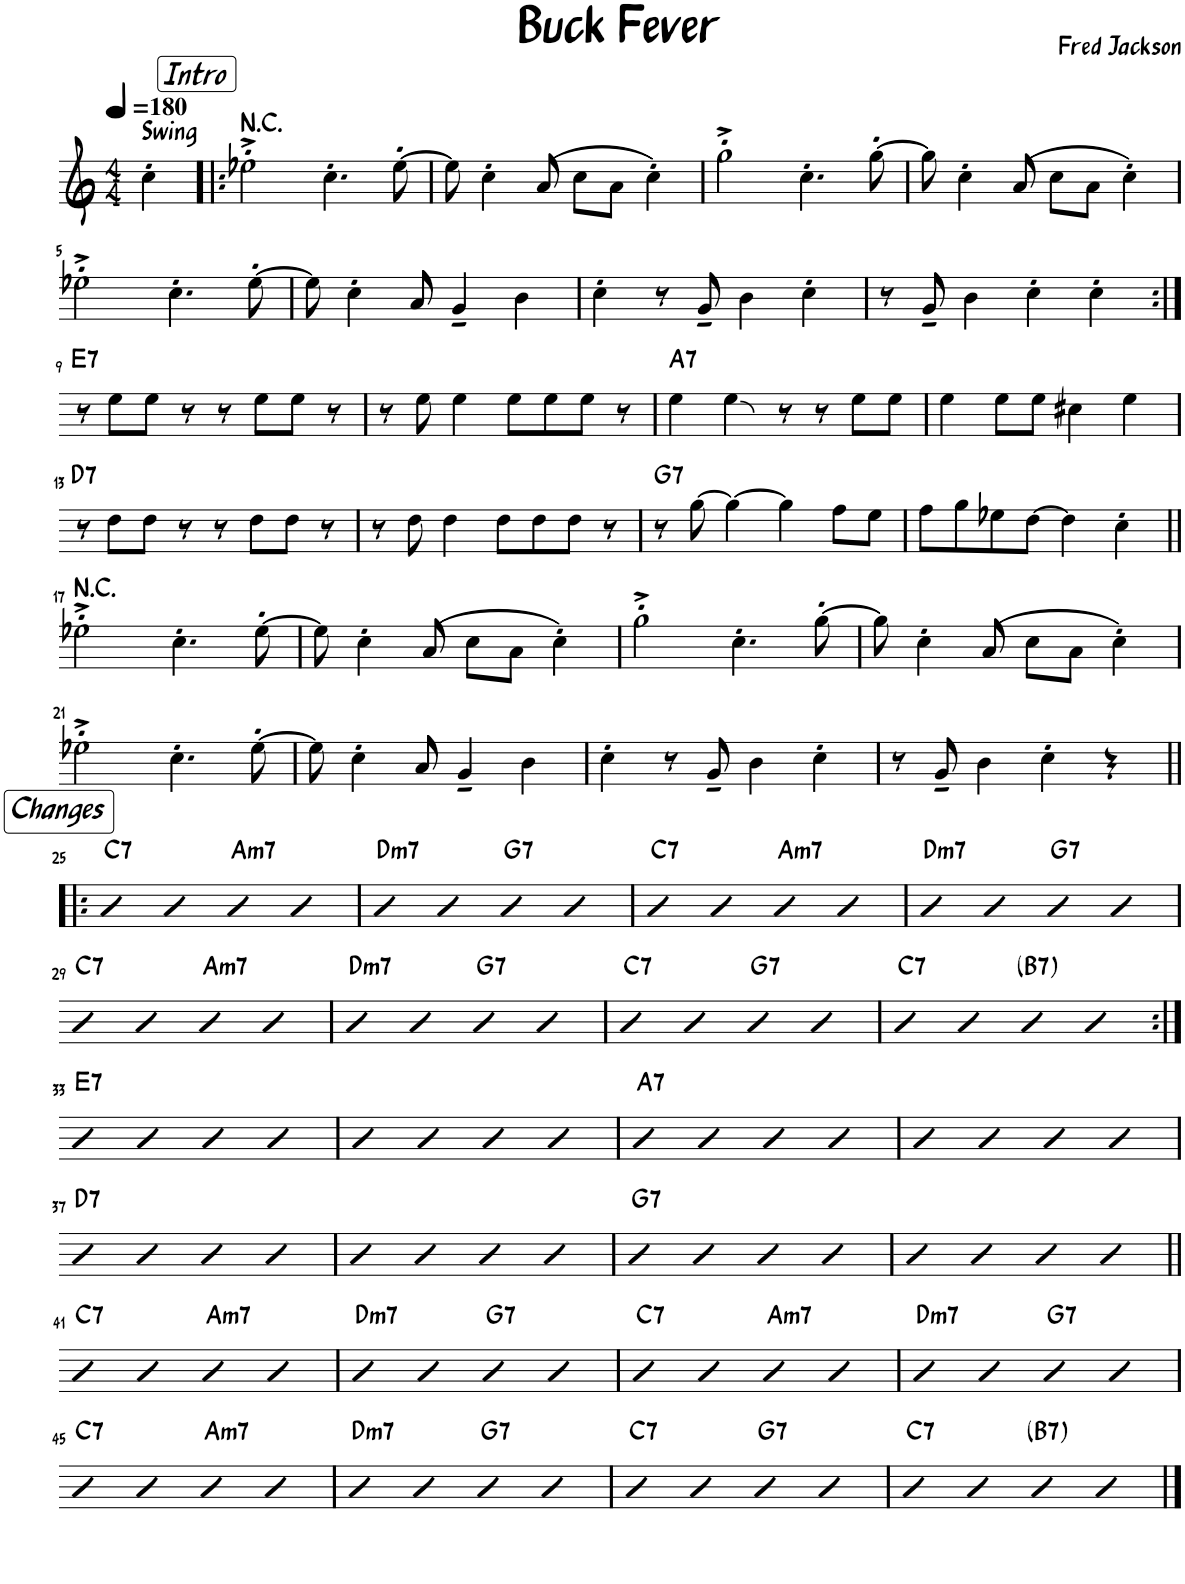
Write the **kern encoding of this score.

**kern	**harte
*part1	*part1
*staff1	*
*I"Tenor Saxophone	*
*I'T. Sax.	*
*clefG2	*
*Trd8c14	*
*k[]	*
*M4/4	*
*MM180	*
=	=
!LO:TX:a:t=Swing	!
4cc'\	.
!!LO:REH:place=s1:a:i:fs=14:t=Intro
=1!|:	=1!|:
!	!LO:H:kt=N.C.
2ee-X'^\	N
4.cc'\	.
[8ee-'\	.
=2	=2
8ee-\]	.
4cc'\	.
(8a/	.
8cc\L	.
8a\J	.
4cc'\)	.
=3	=3
2gg'^\	.
4.cc'\	.
[8gg'\	.
=4	=4
8gg\]	.
4cc'\	.
(8a/	.
8cc\L	.
8a\J	.
4cc'\)	.
!!LO:LB:g=z
=5	=5
2ee-X'^\	.
4.cc'\	.
[8ee-'\	.
=6	=6
8ee-\]	.
4cc'\	.
8a/	.
4g~/	.
4b\	.
=7	=7
4cc'\	.
8r	.
8g~/	.
4b\	.
4cc'\	.
=8	=8
8r	.
8g~/	.
4b\	.
4cc'\	.
4cc'\	.
!!LO:LB:g=z
=9:|!	=9:|!
!	!LO:H:kt=7
8r	E:7
8ee\L	.
8ee\J	.
8r	.
8r	.
8ee\L	.
8ee\J	.
8r	.
=10	=10
8r	.
8ee\	.
4ee\	.
8ee\L	.
8ee\	.
8ee\J	.
8r	.
=11	=11
!	!LO:H:kt=7
4ee\	A:7
4ee\	.
8r	.
8r	.
8ee\L	.
8ee\J	.
=12	=12
4ee\	.
8ee\L	.
8ee\J	.
4cc#X\	.
4ee\	.
!!LO:LB:g=z
=13	=13
!	!LO:H:kt=7
8r	D:7
8dd\L	.
8dd\J	.
8r	.
8r	.
8dd\L	.
8dd\J	.
8r	.
=14	=14
8r	.
8dd\	.
4dd\	.
8dd\L	.
8dd\	.
8dd\J	.
8r	.
=15	=15
!	!LO:H:kt=7
8r	G:7
[8gg\	.
4gg\_	.
4gg\]	.
8ff\L	.
8ee\J	.
=16	=16
8ff\L	.
8gg\	.
8ee-X\	.
[8dd\J	.
4dd\]	.
4cc'\	.
!!LO:LB:g=z
=17||	=17||
!	!LO:H:kt=N.C.
2ee-X'^\	N
4.cc'\	.
[8ee-'\	.
=18	=18
8ee-\]	.
4cc'\	.
(8a/	.
8cc\L	.
8a\J	.
4cc'\)	.
=19	=19
2gg'^\	.
4.cc'\	.
[8gg'\	.
=20	=20
8gg\]	.
4cc'\	.
(8a/	.
8cc\L	.
8a\J	.
4cc'\)	.
!!LO:LB:g=z
=21	=21
2ee-X'^\	.
4.cc'\	.
[8ee-'\	.
=22	=22
8ee-\]	.
4cc'\	.
8a/	.
4g~/	.
4b\	.
=23	=23
4cc'\	.
8r	.
8g~/	.
4b\	.
4cc'\	.
=24	=24
8r	.
8g~/	.
4b\	.
4cc'\	.
4r	.
!!LO:LB:g=z
!!LO:REH:place=s1:a:i:fs=14:t=Changes
=25!|:	=25!|:
!	!LO:H:kt=7
4b	C:7
4b	.
!	!LO:H:kt=m7
4b	A:min7
4b	.
=26	=26
!	!LO:H:kt=m7
4b	D:min7
4b	.
!	!LO:H:kt=7
4b	G:7
4b	.
=27	=27
!	!LO:H:kt=7
4b	C:7
4b	.
!	!LO:H:kt=m7
4b	A:min7
4b	.
=28	=28
!	!LO:H:kt=m7
4b	D:min7
4b	.
!	!LO:H:kt=7
4b	G:7
4b	.
!!LO:LB:g=z
=29	=29
!	!LO:H:kt=7
4b	C:7
4b	.
!	!LO:H:kt=m7
4b	A:min7
4b	.
=30	=30
!	!LO:H:kt=m7
4b	D:min7
4b	.
!	!LO:H:kt=7
4b	G:7
4b	.
=31	=31
!	!LO:H:kt=7
4b	C:7
4b	.
!	!LO:H:kt=7
4b	G:7
4b	.
=32	=32
!	!LO:H:kt=7
4b	C:7
4b	.
!	!LO:H:kt=7
4b	B:7
4b	.
!!LO:LB:g=z
=33:|!	=33:|!
!	!LO:H:kt=7
4b	E:7
4b	.
4b	.
4b	.
=34	=34
4b	.
4b	.
4b	.
4b	.
=35	=35
!	!LO:H:kt=7
4b	A:7
4b	.
4b	.
4b	.
=36	=36
4b	.
4b	.
4b	.
4b	.
!!LO:LB:g=z
=37	=37
!	!LO:H:kt=7
4b	D:7
4b	.
4b	.
4b	.
=38	=38
4b	.
4b	.
4b	.
4b	.
=39	=39
!	!LO:H:kt=7
4b	G:7
4b	.
4b	.
4b	.
=40	=40
4b	.
4b	.
4b	.
4b	.
!!LO:LB:g=z
=41||	=41||
!	!LO:H:kt=7
4b	C:7
4b	.
!	!LO:H:kt=m7
4b	A:min7
4b	.
=42	=42
!	!LO:H:kt=m7
4b	D:min7
4b	.
!	!LO:H:kt=7
4b	G:7
4b	.
=43	=43
!	!LO:H:kt=7
4b	C:7
4b	.
!	!LO:H:kt=m7
4b	A:min7
4b	.
=44	=44
!	!LO:H:kt=m7
4b	D:min7
4b	.
!	!LO:H:kt=7
4b	G:7
4b	.
!!LO:LB:g=z
=45	=45
!	!LO:H:kt=7
4b	C:7
4b	.
!	!LO:H:kt=m7
4b	A:min7
4b	.
=46	=46
!	!LO:H:kt=m7
4b	D:min7
4b	.
!	!LO:H:kt=7
4b	G:7
4b	.
=47	=47
!	!LO:H:kt=7
4b	C:7
4b	.
!	!LO:H:kt=7
4b	G:7
4b	.
=48	=48
!	!LO:H:kt=7
4b	C:7
4b	.
!	!LO:H:kt=7
4b	B:7
4b	.
==	==
*-	*-
